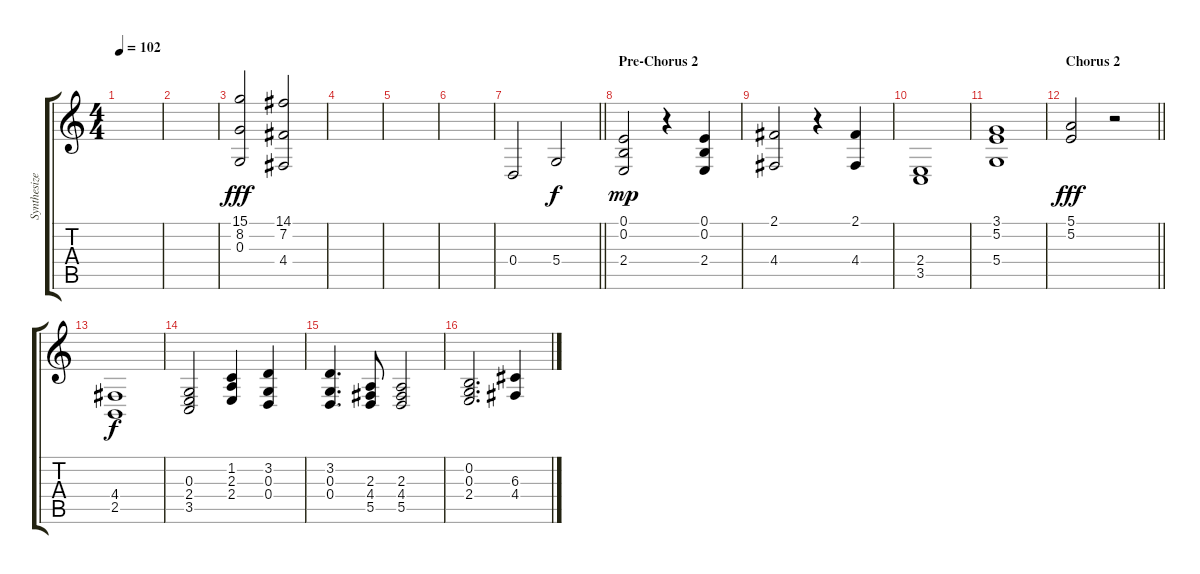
\track ("Synthesizer" "Synthesize") {instrument synthbrass2}
\staff {score tabs}
\tuning (E4 B3 G3 D3 A2 E2) {hide}
\ts (4 4)
\tempo 102
\clef g2
\ks c
|
|
(15.1 8.2 0.3).2{dy fff} (14.1 7.2 4.4).2 |
|
|
|
\barLineRight lightlight
0.4.2 5.4.2{dy f} |
\section ("" "Pre-Chorus 2")
(0.1 0.2 2.4).2{dy mp} r.4 (0.1 0.2 2.4).4 |
(2.1 4.4).2 r.4 (2.1 4.4).4 |
(2.4 3.5).1 |
(3.1 5.2 5.4).1 |
\section ("" "Chorus 2")
\barLineRight lightlight
(5.1 5.2).2{dy fff} r.2 |
(4.4 2.5).1{dy f} |
(0.3 2.4 3.5).2 (1.2 2.3 2.4).4 (3.2 0.3 0.4).4 |
(3.2 0.3 0.4).4{d} (2.3 4.4 5.5).8 (2.3 4.4 5.5).2 |
(0.2 0.3 2.4).2{d} (6.3 4.4).4
